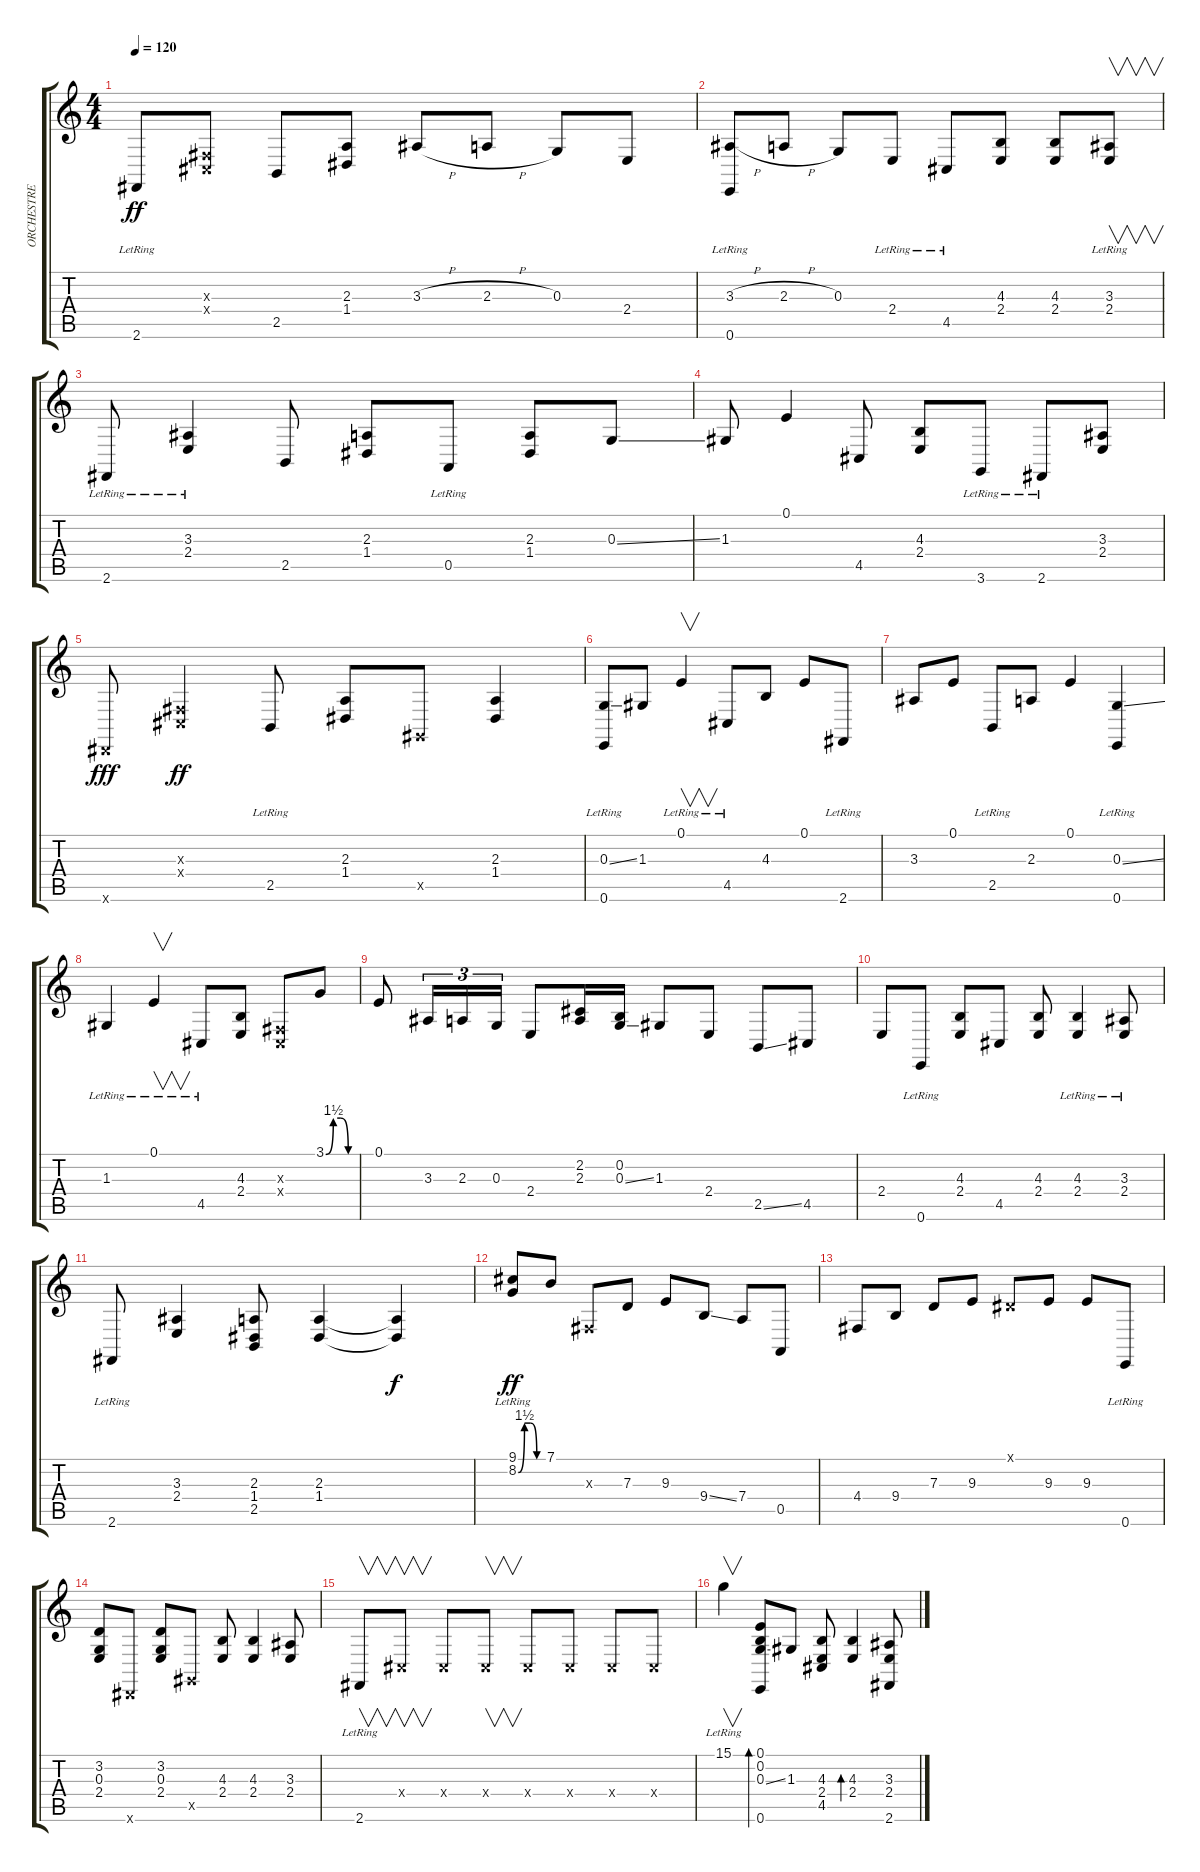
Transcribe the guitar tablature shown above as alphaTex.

\track ("ORCHESTRE" "ORCHESTRE") {instrument synthstrings1}
\staff {score tabs}
\tuning (E4 B3 G3 D3 A2 E2) {hide}
\ts (4 4)
\tempo 120
\clef g2
\ks c
2.6{lr}.8{dy ff} (-1.3{x} -1.4{x}).8 2.5.8 (2.3 1.4).8 3.3{h}.8 2.3{h}.8 0.3.8 2.4.8 |
(3.3{h} 0.6{lr}).8 2.3{h}.8 0.3.8 2.4{lr}.8 4.5{lr}.8 (4.3 2.4).8 (4.3 2.4).8 (3.3{lr} 2.4{lr}).8{v} |
2.6{lr}.8 (3.3 2.4{lr}).4 2.5.8 (2.3 1.4).8 0.5{lr}.8 (2.3 1.4).8 0.3{ss}.8 |
1.3.8 0.1.4 4.5.8 (4.3 2.4).8 3.6{lr}.8 2.6{lr}.8 (3.3 2.4).8 |
-1.6{x}.8{dy fff} (-1.3{x} -1.4{x}).4{dy ff} 2.5{lr}.8 (2.3 1.4).8 -1.5{x}.8 (2.3 1.4).4 |
(0.3{ss} 0.6{lr}).8 1.3.8 0.1{lr}.4{v} 4.5{lr}.8 4.3.8 0.1.8 2.6{lr}.8 |
3.3.8 0.1.8 2.5{lr}.8 2.3.8 0.1.4 (0.3{ss} 0.6{lr}).4 |
1.3{lr}.4 0.1{lr}.4{v} 4.5{lr}.8 (4.3 2.4).8 (-1.3{x} -1.4{x}).8 3.1{be (custom 0 0 15 6 30 6 45 0 60 0)}.8 |
0.1.8 3.3.16{tu (3 2)} 2.3.16{tu (3 2)} 0.3.16{tu (3 2)} 2.4.8 (2.2 2.3).16 (0.2 0.3{ss}).16 1.3.8 2.4.8 2.5{ss}.8 4.5.8 |
2.4.8 0.6{lr}.8 (4.3 2.4).8 4.5.8 (4.3 2.4).8 (4.3{lr} 2.4{lr}).4 (3.3{lr} 2.4{lr}).8 |
2.6{lr}.8 (3.3 2.4).4 (2.3 1.4 2.5).8 (2.3 1.4).4 (2.3{t} 1.4{t}).4{dy f} |
(9.1{lr} 8.2{be (custom 0 0 15 6 30 6 45 0 60 0)}).8{dy ff} 7.1.8 -1.3{x}.8 7.3.8 9.3.8 9.4{ss}.8 7.4.8 0.5.8 |
4.4.8 9.4.8 7.3.8 9.3.8 -1.1{x}.8 9.3.8 9.3.8 0.6{lr}.8 |
(3.2 0.3 2.4).8 -1.6{x}.8 (3.2 0.3 2.4).8 -1.5{x}.8 (4.3 2.4).8 (4.3 2.4).4 (3.3 2.4).8 |
2.6{lr}.8{v} -1.4{x}.8{v} -1.4{x}.8 -1.4{x}.8{v} -1.4{x}.8 -1.4{x}.8 -1.4{x}.8 -1.4{x}.8 |
15.1{lr}.4{v} (0.1 0.2 0.3{ss} 0.6).8{bd 30} 1.3.8 (4.3 2.4 4.5).8 (4.3 2.4).4{bd 120} (3.3 2.4 2.6).8
